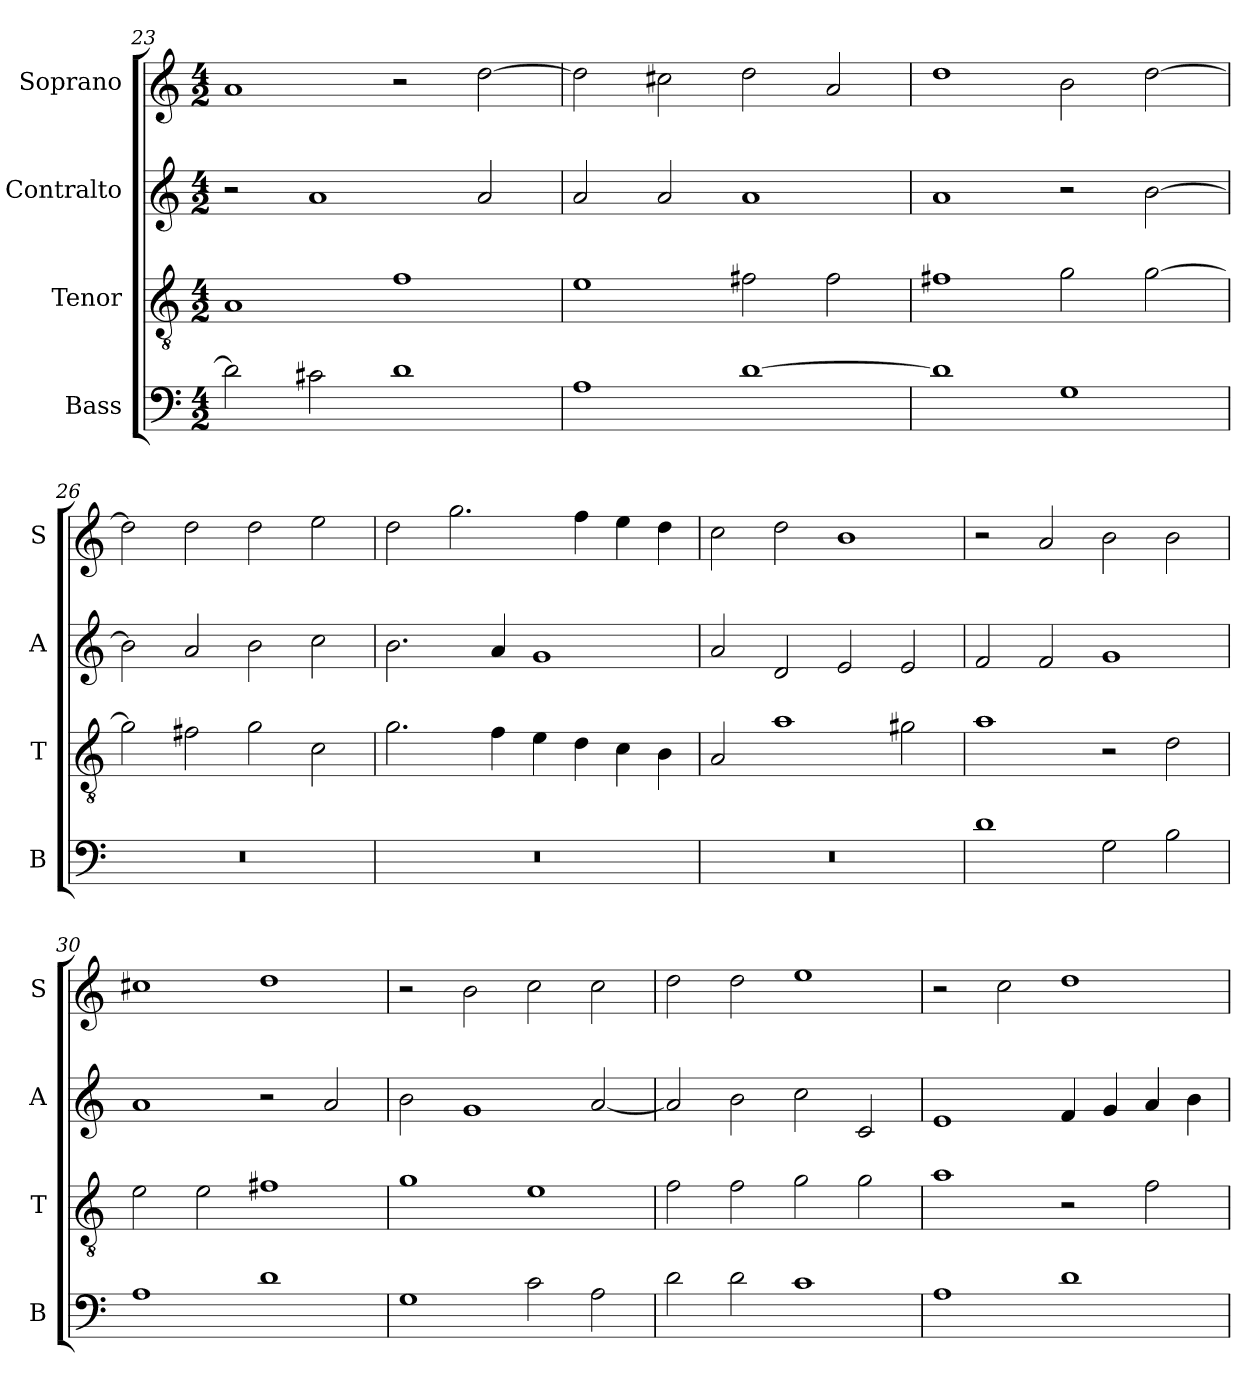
**kern	**kern	**kern	**kern
*part4	*part3	*part2	*part1
*staff4	*staff3	*staff2	*staff1
*I"Bass	*I"Tenor	*I"Contralto	*I"Soprano
*I'B	*I'T	*I'A	*I'S
*clefF4	*clefGv2	*clefG2	*clefG2
*k[]	*k[]	*k[]	*k[]
*D:dor	*D:dor	*D:dor	*D:dor
*M4/2	*M4/2	*M4/2	*M4/2
=23	=23	=23	=23
2d]	1A	2r	1a
2c#X	.	1a	.
1d	1f	.	2r
.	.	2a	[2dd
=24	=24	=24	=24
1A	1e	2a	2dd]
.	.	2a	2cc#X
[1d	2f#X	1a	2dd
.	2f#	.	2a
=25	=25	=25	=25
1d]	1f#X	1a	1dd
1G	2g	2r	2b
.	[2g	[2b	[2dd
=26	=26	=26	=26
0r	2g]	2b]	2dd]
.	2f#X	2a	2dd
.	2g	2b	2dd
.	2c	2cc	2ee
=27	=27	=27	=27
0r	2.g	2.b	2dd
.	.	.	2.gg
.	4f	4a	.
.	4e	1g	.
.	4d	.	4ff
.	4c	.	4ee
.	4B	.	4dd
=28	=28	=28	=28
0r	2A	2a	2cc
.	1a	2d	2dd
.	.	2e	1b
.	2g#X	2e	.
=29	=29	=29	=29
1d	1a	2f	2r
.	.	2f	2a
2G	2r	1g	2b
2B	2d	.	2b
=30	=30	=30	=30
1A	2e	1a	1cc#X
.	2e	.	.
1d	1f#X	2r	1dd
.	.	2a	.
=31	=31	=31	=31
1G	1g	2b	2r
.	.	1g	2b
2c	1e	.	2cc
2A	.	[2a	2cc
=32	=32	=32	=32
2d	2f	2a]	2dd
2d	2f	2b	2dd
1c	2g	2cc	1ee
.	2g	2c	.
=33	=33	=33	=33
1A	1a	1e	2r
.	.	.	2cc
1d	2r	4f	1dd
.	.	4g	.
.	2f	4a	.
.	.	4b	.
=	=	=	=
*-	*-	*-	*-
